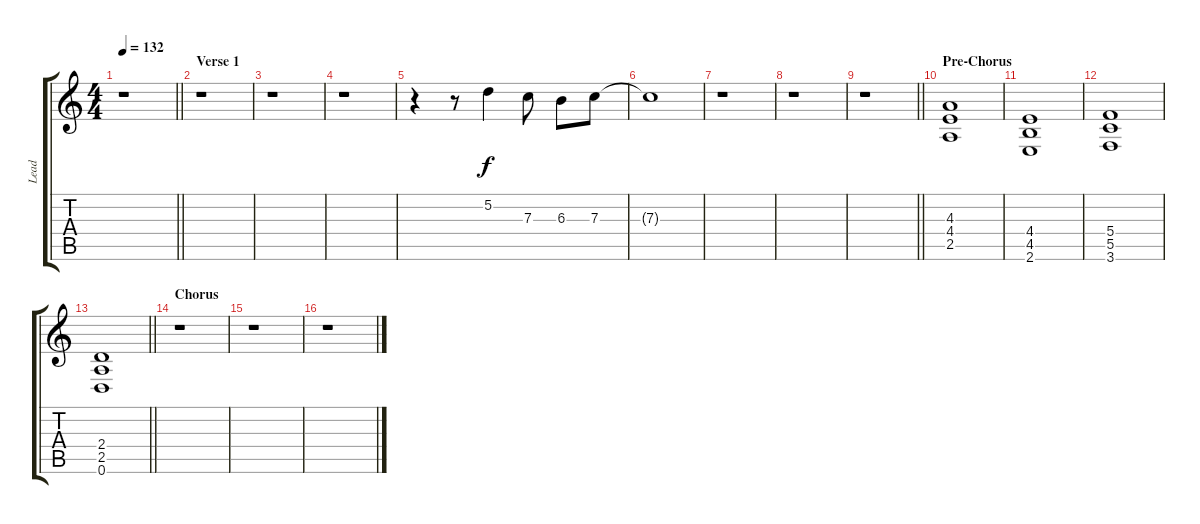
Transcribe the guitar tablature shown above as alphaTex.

\track ("Lead" "Lead") {instrument distortionguitar}
\staff {score tabs}
\tuning (D4 A3 F3 C3 G2 D2) {hide}
\ts (4 4)
\tempo 132
\clef g2
\barLineRight lightlight
\ks c
r.1{dy f} |
\section ("" "Verse 1")
r.1 |
r.1 |
r.1 |
r.4 r.8 5.2.4{instrument electricguitarclean} 7.3.8 6.3.8 7.3.8 |
7.3{t}.1 |
r.1 |
r.1 |
\barLineRight lightlight
r.1 |
\section ("" "Pre-Chorus")
(4.3 4.4 2.5).1 |
(4.4 4.5 2.6).1 |
(5.4 5.5 3.6).1 |
\barLineRight lightlight
(2.4 2.5 0.6).1 |
\section ("" "Chorus")
r.1 |
r.1 |
r.1
